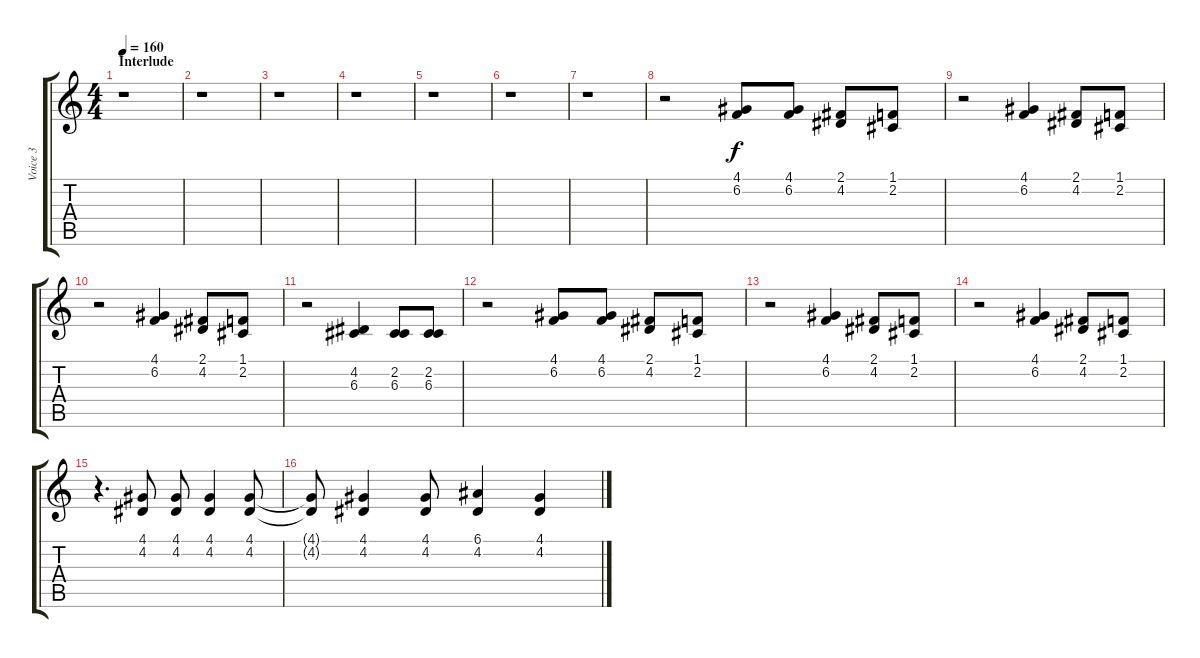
\track ("Voice 3" "Voice 3") {instrument tenorsax}
\staff {score tabs}
\tuning (E4 B3 G3 D3 A2 E2) {hide}
\ts (4 4)
\section ("" "Interlude")
\tempo 160
\clef g2
\ks c
r.1{dy f} |
r.1 |
r.1 |
r.1 |
r.1 |
r.1 |
r.1 |
r.2 (4.1 6.2).8 (4.1 6.2).8 (2.1 4.2).8 (1.1 2.2).8 |
r.2 (4.1 6.2).4 (2.1 4.2).8 (1.1 2.2).8 |
r.2 (4.1 6.2).4 (2.1 4.2).8 (1.1 2.2).8 |
r.2 (4.2 6.3).4 (2.2 6.3).8 (2.2 6.3).8 |
r.2 (4.1 6.2).8 (4.1 6.2).8 (2.1 4.2).8 (1.1 2.2).8 |
r.2 (4.1 6.2).4 (2.1 4.2).8 (1.1 2.2).8 |
r.2 (4.1 6.2).4 (2.1 4.2).8 (1.1 2.2).8 |
r.4{d} (4.1 4.2).8 (4.1 4.2).8 (4.1 4.2).4 (4.1 4.2).8 |
(4.1{t} 4.2{t}).8 (4.1 4.2).4 (4.1 4.2).8 (6.1 4.2).4 (4.1 4.2).4
